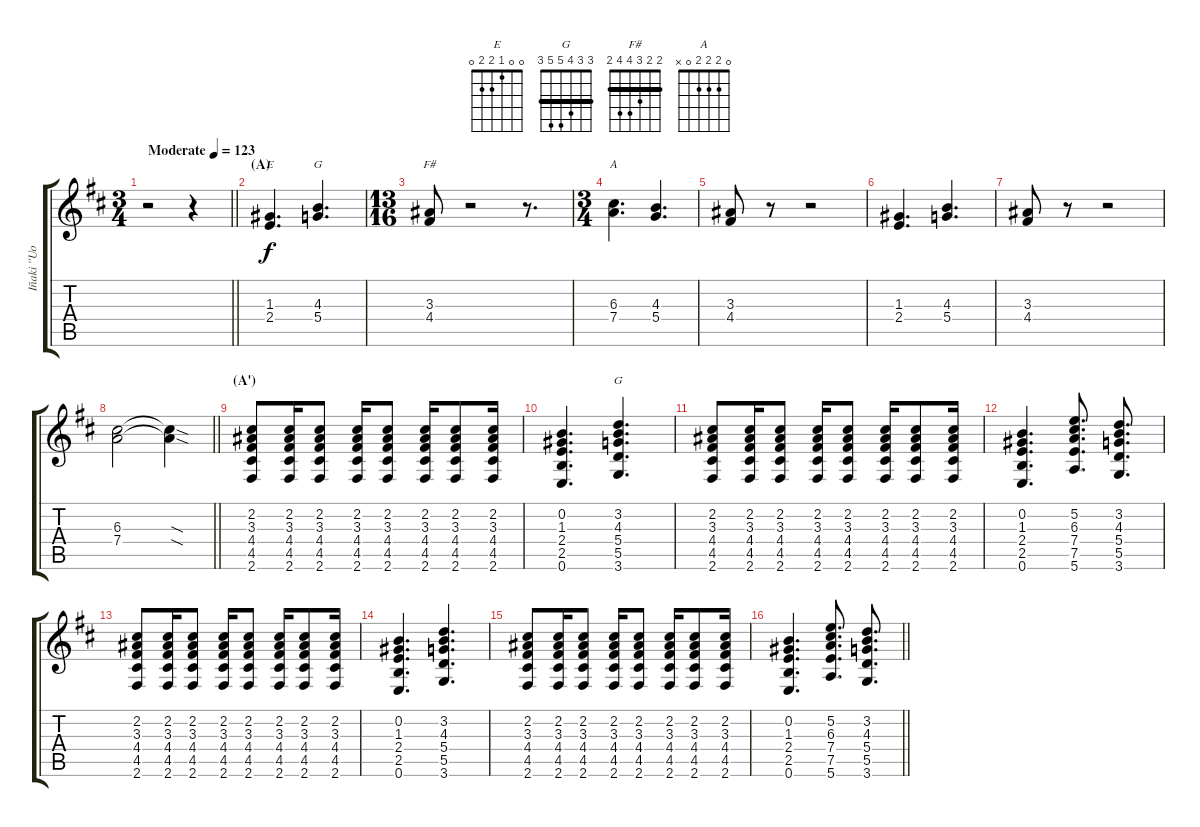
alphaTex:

\track ("Iñaki ''Uoho'' Antón - Guitarra" "Iñaki ''Uo") {instrument distortionguitar}
\staff {score tabs}
\tuning (E4 B3 G3 D3 A2 E2) {hide}
\chord ("E" 0 0 1 2 2 0)
\chord ("G" 3 0 0 0 2 3)
\chord ("F#" 2 2 3 4 4 2) {barre 2}
\chord ("A" 0 2 2 2 0 x)
\chord ("G" 3 3 4 5 5 3) {barre 3}
\ts (3 4)
\section ("" "")
\tempo (123 "Moderate")
\clef g2
\barLineRight lightlight
\ks bminor
r.2{dy f instrument distortionguitar} r.4 |
\section ("" "(A)")
(1.3 2.4).4{d ch "E"} (4.3 5.4).4{d ch "G"} |
\ts (13 16)
(3.3 4.4).8{ch "F#"} r.2 r.8{d} |
\ts (3 4)
(6.3 7.4).4{d ch "A"} (4.3 5.4).4{d} |
(3.3 4.4).8 r.8 r.2 |
(1.3 2.4).4{d} (4.3 5.4).4{d} |
(3.3 4.4).8 r.8 r.2 |
\barLineRight lightlight
(6.3 7.4).2 (6.3{sod t} 7.4{sod t}).4 |
\section ("" "(A')")
(2.2 3.3 4.4 4.5 2.6).8 (2.2 3.3 4.4 4.5 2.6).16 (2.2 3.3 4.4 4.5 2.6).8 (2.2 3.3 4.4 4.5 2.6).16 (2.2 3.3 4.4 4.5 2.6).8 (2.2 3.3 4.4 4.5 2.6).16 (2.2 3.3 4.4 4.5 2.6).8 (2.2 3.3 4.4 4.5 2.6).16 |
(0.2 1.3 2.4 2.5 0.6).4{d} (3.2 4.3 5.4 5.5 3.6).4{d ch "G"} |
(2.2 3.3 4.4 4.5 2.6).8 (2.2 3.3 4.4 4.5 2.6).16 (2.2 3.3 4.4 4.5 2.6).8 (2.2 3.3 4.4 4.5 2.6).16 (2.2 3.3 4.4 4.5 2.6).8 (2.2 3.3 4.4 4.5 2.6).16 (2.2 3.3 4.4 4.5 2.6).8 (2.2 3.3 4.4 4.5 2.6).16 |
(0.2 1.3 2.4 2.5 0.6).4{d} (5.2 6.3 7.4 7.5 5.6).8{d} (3.2 4.3 5.4 5.5 3.6).8{d} |
(2.2 3.3 4.4 4.5 2.6).8 (2.2 3.3 4.4 4.5 2.6).16 (2.2 3.3 4.4 4.5 2.6).8 (2.2 3.3 4.4 4.5 2.6).16 (2.2 3.3 4.4 4.5 2.6).8 (2.2 3.3 4.4 4.5 2.6).16 (2.2 3.3 4.4 4.5 2.6).8 (2.2 3.3 4.4 4.5 2.6).16 |
(0.2 1.3 2.4 2.5 0.6).4{d} (3.2 4.3 5.4 5.5 3.6).4{d} |
(2.2 3.3 4.4 4.5 2.6).8 (2.2 3.3 4.4 4.5 2.6).16 (2.2 3.3 4.4 4.5 2.6).8 (2.2 3.3 4.4 4.5 2.6).16 (2.2 3.3 4.4 4.5 2.6).8 (2.2 3.3 4.4 4.5 2.6).16 (2.2 3.3 4.4 4.5 2.6).8 (2.2 3.3 4.4 4.5 2.6).16 |
\barLineRight lightlight
(0.2 1.3 2.4 2.5 0.6).4{d} (5.2 6.3 7.4 7.5 5.6).8{d} (3.2 4.3 5.4 5.5 3.6).8{d}
